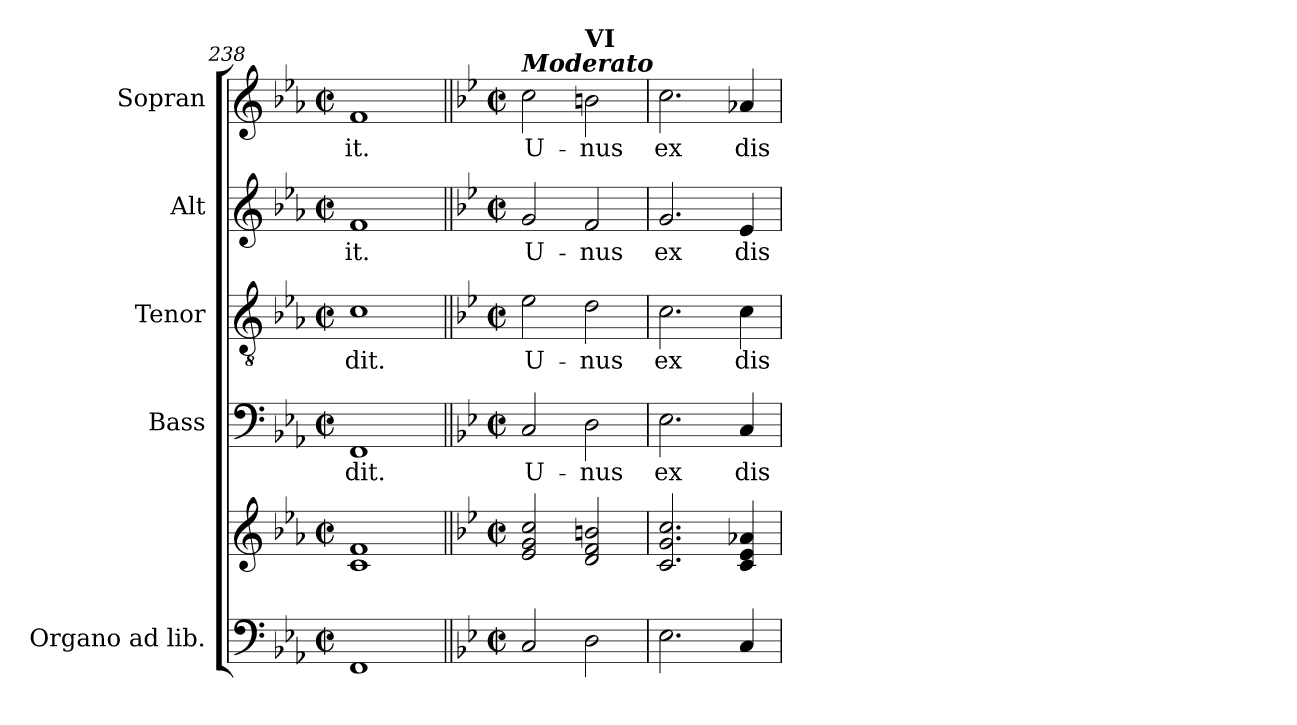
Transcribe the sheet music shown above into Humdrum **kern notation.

**kern	**kern	**kern	**text	**kern	**text	**kern	**text	**kern	**text
*part5	*part5	*part4	*part4	*part3	*part3	*part2	*part2	*part1	*part1
*staff6	*staff5	*staff4	*staff4	*staff3	*staff3	*staff2	*staff2	*staff1	*staff1
*I"Organo ad lib.	*	*I"Bass	*	*I"Tenor	*	*I"Alt	*	*I"Sopran	*
*	*	*I'B.	*	*I'T.	*	*I'A.	*	*I'S.	*
*clefF4	*clefG2	*clefF4	*	*clefGv2	*	*clefG2	*	*clefG2	*
*k[b-e-a-]	*k[b-e-a-]	*k[b-e-a-]	*	*k[b-e-a-]	*	*k[b-e-a-]	*	*k[b-e-a-]	*
*E-:	*E-:	*E-:	*	*E-:	*	*E-:	*	*E-:	*
*M2/2	*M2/2	*M2/2	*	*M2/2	*	*M2/2	*	*M2/2	*
*met(c|)	*met(c|)	*met(c|)	*	*met(c|)	*	*met(c|)	*	*met(c|)	*
=238	=238	=238	=238	=238	=238	=238	=238	=238	=238
!	!	!	!LO:LY:b	!	!LO:LY:b	!	!LO:LY:b	!	!LO:LY:b
1FF	1c 1f	1FF	-dit.	1c	-dit.	1f	-it.	1f	-it.
!!LO:LB:g=z
=239||	=239||	=239||	=239||	=239||	=239||	=239||	=239||	=239||	=239||
*k[b-e-]	*k[b-e-]	*k[b-e-]	*	*k[b-e-]	*	*k[b-e-]	*	*k[b-e-]	*
*B-:	*B-:	*B-:	*	*B-:	*	*B-:	*	*B-:	*
*M2/2	*M2/2	*M2/2	*	*M2/2	*	*M2/2	*	*M2/2	*
*met(c|)	*met(c|)	*met(c|)	*	*met(c|)	*	*met(c|)	*	*met(c|)	*
!	!	!	!	!	!	!	!	!LO:TX:a:Bi:t=Moderato	!
!	!	!	!LO:LY:b	!	!LO:LY:b	!	!LO:LY:b	!	!LO:LY:b
2C/	2e-/ 2g/ 2cc/	2C/	U-	2e-\	U-	2g/	U-	2cc\	U-
!	!	!	!	!	!	!	!	!LO:TX:a:B:t=VI	!
!	!	!	!LO:LY:b	!	!LO:LY:b	!	!LO:LY:b	!	!LO:LY:b
2D\	2d/ 2f/ 2bn/	2D\	-nus	2d\	-nus	2f/	-nus	2bn\	-nus
=240	=240	=240	=240	=240	=240	=240	=240	=240	=240
!	!	!	!LO:LY:b	!	!LO:LY:b	!	!LO:LY:b	!	!LO:LY:b
2.E-\	2.c/ 2.g/ 2.cc/	2.E-\	ex	2.c\	ex	2.g/	ex	2.cc\	ex
!	!	!	!LO:LY:b	!	!LO:LY:b	!	!LO:LY:b	!	!LO:LY:b
4C/	4c/ 4e-/ 4a-X/	4C/	dis-	4c\	dis-	4e-/	dis-	4a-X/	dis-
=	=	=	=	=	=	=	=	=	=
*-	*-	*-	*-	*-	*-	*-	*-	*-	*-
